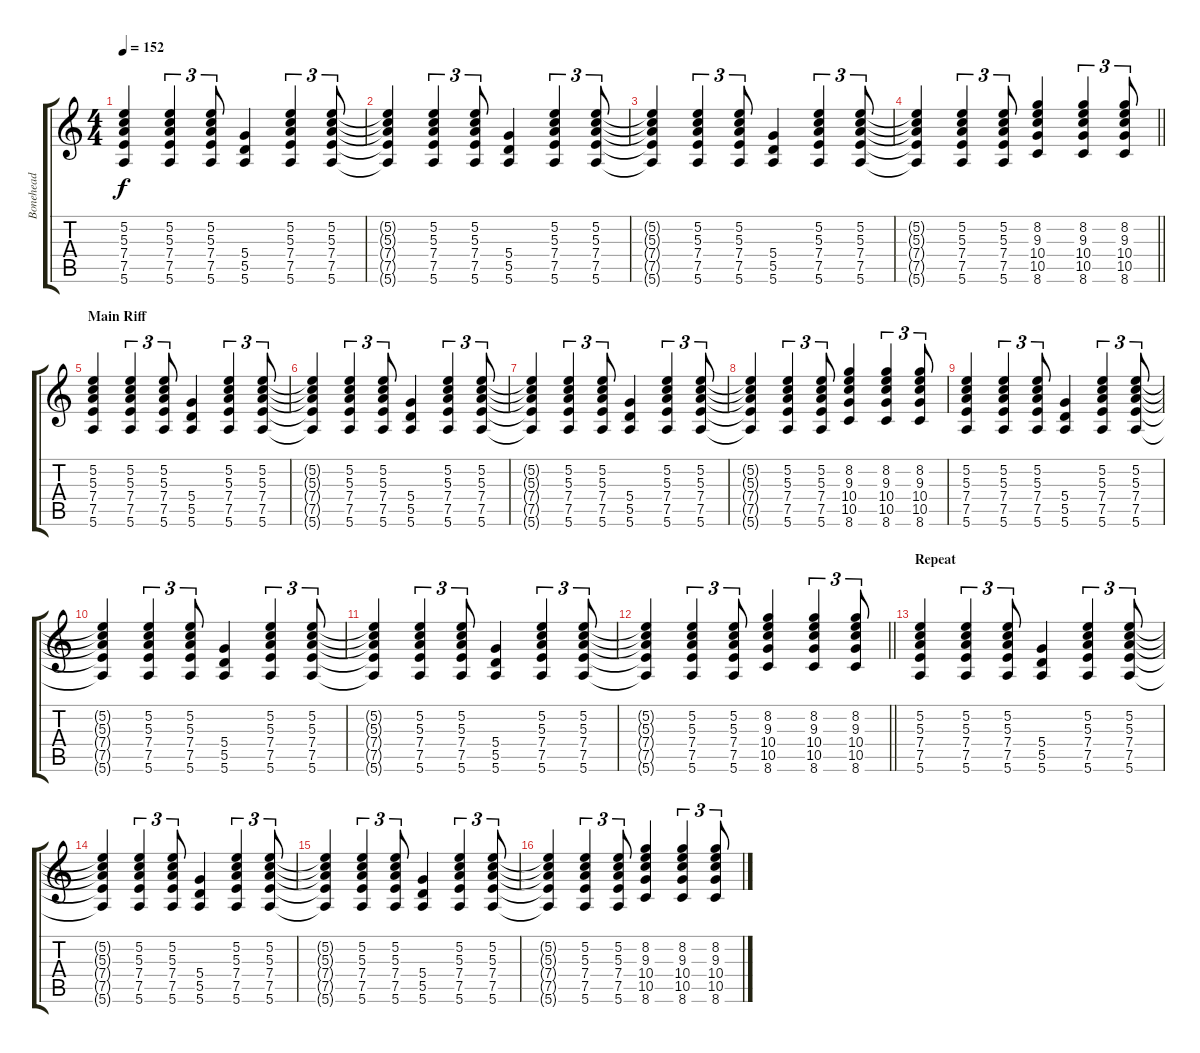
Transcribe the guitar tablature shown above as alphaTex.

\track ("Bonehead" "Bonehead") {instrument overdrivenguitar}
\staff {score tabs}
\tuning (E4 B3 G3 D3 A2 E2) {hide}
\ts (4 4)
\tempo 152
\clef g2
\ks c
(5.2 5.3 7.4 7.5 5.6).4{dy f} (5.2 5.3 7.4 7.5 5.6).4{tu (3 2)} (5.2 5.3 7.4 7.5 5.6).8{tu (3 2)} (5.4 5.5 5.6).4 (5.2 5.3 7.4 7.5 5.6).4{tu (3 2)} (5.2 5.3 7.4 7.5 5.6).8{tu (3 2)} |
(5.2{t} 5.3{t} 7.4{t} 7.5{t} 5.6{t}).4 (5.2 5.3 7.4 7.5 5.6).4{tu (3 2)} (5.2 5.3 7.4 7.5 5.6).8{tu (3 2)} (5.4 5.5 5.6).4 (5.2 5.3 7.4 7.5 5.6).4{tu (3 2)} (5.2 5.3 7.4 7.5 5.6).8{tu (3 2)} |
(5.2{t} 5.3{t} 7.4{t} 7.5{t} 5.6{t}).4 (5.2 5.3 7.4 7.5 5.6).4{tu (3 2)} (5.2 5.3 7.4 7.5 5.6).8{tu (3 2)} (5.4 5.5 5.6).4 (5.2 5.3 7.4 7.5 5.6).4{tu (3 2)} (5.2 5.3 7.4 7.5 5.6).8{tu (3 2)} |
\barLineRight lightlight
(5.2{t} 5.3{t} 7.4{t} 7.5{t} 5.6{t}).4 (5.2 5.3 7.4 7.5 5.6).4{tu (3 2)} (5.2 5.3 7.4 7.5 5.6).8{tu (3 2)} (8.2 9.3 10.4 10.5 8.6).4 (8.2 9.3 10.4 10.5 8.6).4{tu (3 2)} (8.2 9.3 10.4 10.5 8.6).8{tu (3 2)} |
\section ("" "Main Riff")
(5.2 5.3 7.4 7.5 5.6).4 (5.2 5.3 7.4 7.5 5.6).4{tu (3 2)} (5.2 5.3 7.4 7.5 5.6).8{tu (3 2)} (5.4 5.5 5.6).4 (5.2 5.3 7.4 7.5 5.6).4{tu (3 2)} (5.2 5.3 7.4 7.5 5.6).8{tu (3 2)} |
(5.2{t} 5.3{t} 7.4{t} 7.5{t} 5.6{t}).4 (5.2 5.3 7.4 7.5 5.6).4{tu (3 2)} (5.2 5.3 7.4 7.5 5.6).8{tu (3 2)} (5.4 5.5 5.6).4 (5.2 5.3 7.4 7.5 5.6).4{tu (3 2)} (5.2 5.3 7.4 7.5 5.6).8{tu (3 2)} |
(5.2{t} 5.3{t} 7.4{t} 7.5{t} 5.6{t}).4 (5.2 5.3 7.4 7.5 5.6).4{tu (3 2)} (5.2 5.3 7.4 7.5 5.6).8{tu (3 2)} (5.4 5.5 5.6).4 (5.2 5.3 7.4 7.5 5.6).4{tu (3 2)} (5.2 5.3 7.4 7.5 5.6).8{tu (3 2)} |
(5.2{t} 5.3{t} 7.4{t} 7.5{t} 5.6{t}).4 (5.2 5.3 7.4 7.5 5.6).4{tu (3 2)} (5.2 5.3 7.4 7.5 5.6).8{tu (3 2)} (8.2 9.3 10.4 10.5 8.6).4 (8.2 9.3 10.4 10.5 8.6).4{tu (3 2)} (8.2 9.3 10.4 10.5 8.6).8{tu (3 2)} |
(5.2 5.3 7.4 7.5 5.6).4 (5.2 5.3 7.4 7.5 5.6).4{tu (3 2)} (5.2 5.3 7.4 7.5 5.6).8{tu (3 2)} (5.4 5.5 5.6).4 (5.2 5.3 7.4 7.5 5.6).4{tu (3 2)} (5.2 5.3 7.4 7.5 5.6).8{tu (3 2)} |
(5.2{t} 5.3{t} 7.4{t} 7.5{t} 5.6{t}).4 (5.2 5.3 7.4 7.5 5.6).4{tu (3 2)} (5.2 5.3 7.4 7.5 5.6).8{tu (3 2)} (5.4 5.5 5.6).4 (5.2 5.3 7.4 7.5 5.6).4{tu (3 2)} (5.2 5.3 7.4 7.5 5.6).8{tu (3 2)} |
(5.2{t} 5.3{t} 7.4{t} 7.5{t} 5.6{t}).4 (5.2 5.3 7.4 7.5 5.6).4{tu (3 2)} (5.2 5.3 7.4 7.5 5.6).8{tu (3 2)} (5.4 5.5 5.6).4 (5.2 5.3 7.4 7.5 5.6).4{tu (3 2)} (5.2 5.3 7.4 7.5 5.6).8{tu (3 2)} |
\barLineRight lightlight
(5.2{t} 5.3{t} 7.4{t} 7.5{t} 5.6{t}).4 (5.2 5.3 7.4 7.5 5.6).4{tu (3 2)} (5.2 5.3 7.4 7.5 5.6).8{tu (3 2)} (8.2 9.3 10.4 10.5 8.6).4 (8.2 9.3 10.4 10.5 8.6).4{tu (3 2)} (8.2 9.3 10.4 10.5 8.6).8{tu (3 2)} |
\section ("" "Repeat")
(5.2 5.3 7.4 7.5 5.6).4 (5.2 5.3 7.4 7.5 5.6).4{tu (3 2)} (5.2 5.3 7.4 7.5 5.6).8{tu (3 2)} (5.4 5.5 5.6).4 (5.2 5.3 7.4 7.5 5.6).4{tu (3 2)} (5.2 5.3 7.4 7.5 5.6).8{tu (3 2)} |
(5.2{t} 5.3{t} 7.4{t} 7.5{t} 5.6{t}).4 (5.2 5.3 7.4 7.5 5.6).4{tu (3 2)} (5.2 5.3 7.4 7.5 5.6).8{tu (3 2)} (5.4 5.5 5.6).4 (5.2 5.3 7.4 7.5 5.6).4{tu (3 2)} (5.2 5.3 7.4 7.5 5.6).8{tu (3 2)} |
(5.2{t} 5.3{t} 7.4{t} 7.5{t} 5.6{t}).4 (5.2 5.3 7.4 7.5 5.6).4{tu (3 2)} (5.2 5.3 7.4 7.5 5.6).8{tu (3 2)} (5.4 5.5 5.6).4 (5.2 5.3 7.4 7.5 5.6).4{tu (3 2)} (5.2 5.3 7.4 7.5 5.6).8{tu (3 2)} |
(5.2{t} 5.3{t} 7.4{t} 7.5{t} 5.6{t}).4 (5.2 5.3 7.4 7.5 5.6).4{tu (3 2)} (5.2 5.3 7.4 7.5 5.6).8{tu (3 2)} (8.2 9.3 10.4 10.5 8.6).4 (8.2 9.3 10.4 10.5 8.6).4{tu (3 2)} (8.2 9.3 10.4 10.5 8.6).8{tu (3 2)}
